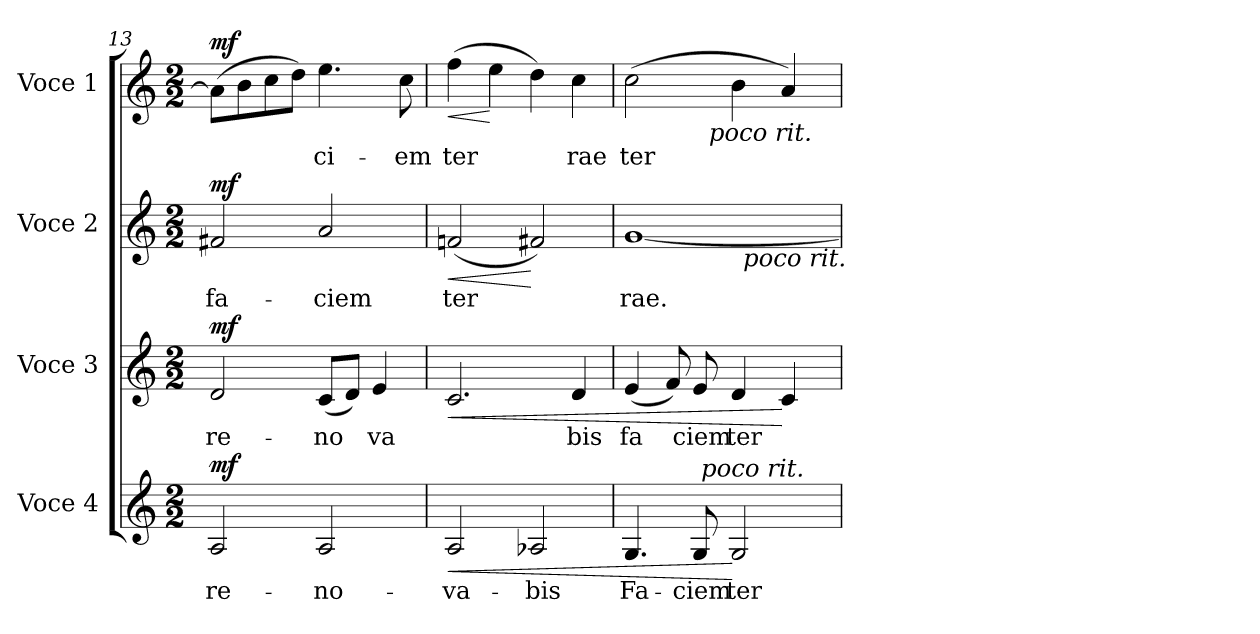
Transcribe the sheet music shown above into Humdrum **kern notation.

**kern	**text	**dynam	**kern	**text	**dynam	**kern	**text	**dynam	**kern	**text	**dynam
*part4	*part4	*part4	*part3	*part3	*part3	*part2	*part2	*part2	*part1	*part1	*part1
*staff4	*staff4	*staff4	*staff3	*staff3	*staff3	*staff2	*staff2	*staff2	*staff1	*staff1	*staff1
*I"Voce 4	*	*	*I"Voce 3	*	*	*I"Voce 2	*	*	*I"Voce 1	*	*
*I'V.4	*	*	*I'V.3	*	*	*I'V.2	*	*	*I'V.1	*	*
*clefG2	*	*	*clefG2	*	*	*clefG2	*	*	*clefG2	*	*
*k[]	*	*	*k[]	*	*	*k[]	*	*	*k[]	*	*
*C:	*	*	*C:	*	*	*C:	*	*	*C:	*	*
*M2/2	*	*	*M2/2	*	*	*M2/2	*	*	*M2/2	*	*
=13	=13	=13	=13	=13	=13	=13	=13	=13	=13	=13	=13
!	!LO:LY:b:cj	!LO:DY:a	!	!LO:LY:b:cj	!LO:DY:a	!	!LO:LY:b:cj	!LO:DY:a	!	!LO:LY:b:cj	!LO:DY:a
2A/	re-	mf	2d/	re-	mf	2f#X/	-fa-	mf	(>8a\L]	--	mf
!	!	!	!	!	!	!	!	!	!	!LO:LY:b:cj	!
.	.	.	.	.	.	.	.	.	8b\	--	.
!	!	!	!	!	!	!	!	!	!	!LO:LY:b:cj	!
.	.	.	.	.	.	.	.	.	8cc\	--	.
!	!	!	!	!	!	!	!	!	!	!LO:LY:b:cj	!
.	.	.	.	.	.	.	.	.	8dd\J)	--	.
!	!LO:LY:b:cj	!	!	!LO:LY:b:cj	!	!	!LO:LY:b:cj	!	!	!LO:LY:b:cj	!
2A/	-no-	.	(<8c/L	-no-	.	2a/	-ciem	.	4.ee\	-ci-	.
!	!	!	!	!LO:LY:b:cj	!	!	!	!	!	!	!
.	.	.	8d/J)	--	.	.	.	.	.	.	.
!	!	!	!	!LO:LY:b:cj	!	!	!	!	!	!	!
.	.	.	4e/	-va-	.	.	.	.	.	.	.
!	!	!	!	!	!	!	!	!	!	!LO:LY:b:cj	!
.	.	.	.	.	.	.	.	.	8cc\	-em	.
=14	=14	=14	=14	=14	=14	=14	=14	=14	=14	=14	=14
!	!LO:LY:b:cj	!LO:HP:b	!	!LO:LY:b:cj	!LO:HP:b	!	!LO:LY:b:cj	!LO:HP:b	!	!LO:LY:b:cj	!LO:HP:b
2A/	-va-	<	2.c/	--	<	(<2fn/	ter-	<	(>4ff\	ter-	<
!	!	!	!	!	!	!	!	!	!	!LO:LY:b:cj	!
.	.	.	.	.	.	.	.	.	4ee\	--	[
!	!LO:LY:b:cj	!	!	!	!	!	!LO:LY:b:cj	!	!	!LO:LY:b:cj	!
2A-X/	-bis	.	.	.	.	2f#X/)	--	[	4dd\)	--	.
!	!	!	!	!LO:LY:b:cj	!	!	!	!	!	!LO:LY:b:cj	!
.	.	.	4d/	-bis	.	.	.	.	4cc\	-rae	.
=15	=15	=15	=15	=15	=15	=15	=15	=15	=15	=15	=15
!	!LO:LY:b:cj	!	!	!LO:LY:b:cj	!	!	!LO:LY:b:cj	!	!	!LO:LY:b:cj	!
*^	*	*	*	*	*	*^	*	*	*^	*	*
4.G/	4ryy	Fa-	.	(<4e/	fa-	.	[<1g	2ryy	-rae.	.	(>2cc\	4ryy	ter-	.
!	!	!	!	!	!LO:LY:b:cj	!	!	!	!	!	!	!	!	!
.	8ryy	.	.	8f/)	--	.	.	.	.	.	.	8ryy	.	.
!	!	!LO:LY:b:cj	!	!	!LO:LY:b:cj	!	!	!	!	!	!	!	!	!
8G/	64ryy	-ciem	.	8e/	-ciem	.	.	.	.	.	.	32ryy	.	.
!	!LO:TX:a:i:t=poco rit.	!	!	!	!	!	!	!	!	!	!	!	!	!
.	2ryy	.	.	.	.	.	.	.	.	.	.	.	.	.
!	!	!	!	!	!	!	!	!	!	!	!	!LO:TX:b:i:t=poco rit.	!	!
.	.	.	.	.	.	.	.	.	.	.	.	2ryy	.	.
!	!	!LO:LY:b:cj	!	!	!LO:LY:b:cj	!	!	!	!	!	!	!	!LO:LY:b:cj	!
2G/	.	ter-	[	4d/	ter-	.	.	32ryy	.	.	4b\	.	--	.
!	!	!	!	!	!	!	!	!LO:TX:b:i:t=poco rit.	!	!	!	!	!	!
.	.	.	.	.	.	.	.	4...ryy	.	.	.	.	.	.
!	!	!	!	!	!LO:LY:b:cj	!	!	!	!	!	!	!	!LO:LY:b:cj	!
.	.	.	.	4c/	--	[	.	.	.	.	4a/)	.	--	.
.	16..ryy	.	.	.	.	.	.	.	.	.	.	.	.	.
.	.	.	.	.	.	.	.	.	.	.	.	16.ryy	.	.
*	*	*	*	*	*	*	*v	*v	*	*	*	*	*	*
*v	*v	*	*	*	*	*	*	*	*	*v	*v	*	*
=	=	=	=	=	=	=	=	=	=	=	=
*-	*-	*-	*-	*-	*-	*-	*-	*-	*-	*-	*-
